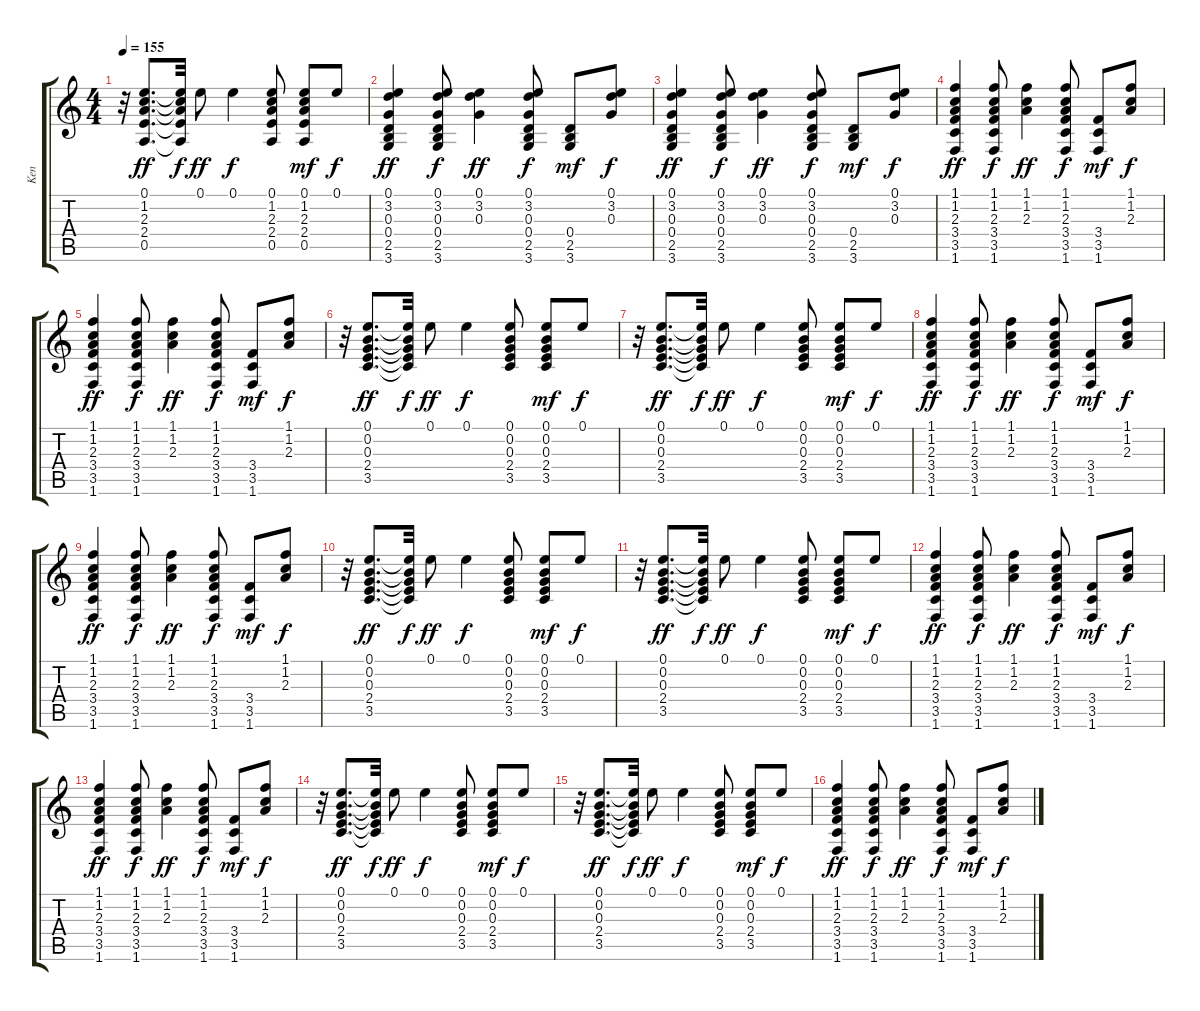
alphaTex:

\track ("Ken" "Ken") {instrument acousticguitarsteel}
\staff {score tabs}
\tuning (E4 B3 G3 D3 A2 E2) {hide}
\ts (4 4)
\tempo 155
\clef g2
\ks c
r.32{dy f} (0.1 1.2 2.3 2.4 0.5).8{d dy ff} (0.1{t} 1.2{t} 2.3{t} 2.4{t} 0.5{t}).32{dy f} 0.1.8{dy ff} 0.1.4{dy f} (0.1 1.2 2.3 2.4 0.5).8 (0.1 1.2 2.3 2.4 0.5).8{dy mf} 0.1.8{dy f} |
(0.1 3.2 0.3 0.4 2.5 3.6).4{dy ff} (0.1 3.2 0.3 0.4 2.5 3.6).8{dy f} (0.1 3.2 0.3).4{dy ff} (0.1 3.2 0.3 0.4 2.5 3.6).8{dy f} (0.4 2.5 3.6).8{dy mf} (0.1 3.2 0.3).8{dy f} |
(0.1 3.2 0.3 0.4 2.5 3.6).4{dy ff} (0.1 3.2 0.3 0.4 2.5 3.6).8{dy f} (0.1 3.2 0.3).4{dy ff} (0.1 3.2 0.3 0.4 2.5 3.6).8{dy f} (0.4 2.5 3.6).8{dy mf} (0.1 3.2 0.3).8{dy f} |
(1.1 1.2 2.3 3.4 3.5 1.6).4{dy ff} (1.1 1.2 2.3 3.4 3.5 1.6).8{dy f} (1.1 1.2 2.3).4{dy ff} (1.1 1.2 2.3 3.4 3.5 1.6).8{dy f} (3.4 3.5 1.6).8{dy mf} (1.1 1.2 2.3).8{dy f} |
(1.1 1.2 2.3 3.4 3.5 1.6).4{dy ff} (1.1 1.2 2.3 3.4 3.5 1.6).8{dy f} (1.1 1.2 2.3).4{dy ff} (1.1 1.2 2.3 3.4 3.5 1.6).8{dy f} (3.4 3.5 1.6).8{dy mf} (1.1 1.2 2.3).8{dy f} |
r.32 (0.1 0.2 0.3 2.4 3.5).8{d dy ff} (0.1{t} 0.2{t} 0.3{t} 2.4{t} 3.5{t}).32{dy f} 0.1.8{dy ff} 0.1.4{dy f} (0.1 0.2 0.3 2.4 3.5).8 (0.1 0.2 0.3 2.4 3.5).8{dy mf} 0.1.8{dy f} |
r.32 (0.1 0.2 0.3 2.4 3.5).8{d dy ff} (0.1{t} 0.2{t} 0.3{t} 2.4{t} 3.5{t}).32{dy f} 0.1.8{dy ff} 0.1.4{dy f} (0.1 0.2 0.3 2.4 3.5).8 (0.1 0.2 0.3 2.4 3.5).8{dy mf} 0.1.8{dy f} |
(1.1 1.2 2.3 3.4 3.5 1.6).4{dy ff} (1.1 1.2 2.3 3.4 3.5 1.6).8{dy f} (1.1 1.2 2.3).4{dy ff} (1.1 1.2 2.3 3.4 3.5 1.6).8{dy f} (3.4 3.5 1.6).8{dy mf} (1.1 1.2 2.3).8{dy f} |
(1.1 1.2 2.3 3.4 3.5 1.6).4{dy ff} (1.1 1.2 2.3 3.4 3.5 1.6).8{dy f} (1.1 1.2 2.3).4{dy ff} (1.1 1.2 2.3 3.4 3.5 1.6).8{dy f} (3.4 3.5 1.6).8{dy mf} (1.1 1.2 2.3).8{dy f} |
r.32 (0.1 0.2 0.3 2.4 3.5).8{d dy ff} (0.1{t} 0.2{t} 0.3{t} 2.4{t} 3.5{t}).32{dy f} 0.1.8{dy ff} 0.1.4{dy f} (0.1 0.2 0.3 2.4 3.5).8 (0.1 0.2 0.3 2.4 3.5).8{dy mf} 0.1.8{dy f} |
r.32 (0.1 0.2 0.3 2.4 3.5).8{d dy ff} (0.1{t} 0.2{t} 0.3{t} 2.4{t} 3.5{t}).32{dy f} 0.1.8{dy ff} 0.1.4{dy f} (0.1 0.2 0.3 2.4 3.5).8 (0.1 0.2 0.3 2.4 3.5).8{dy mf} 0.1.8{dy f} |
(1.1 1.2 2.3 3.4 3.5 1.6).4{dy ff} (1.1 1.2 2.3 3.4 3.5 1.6).8{dy f} (1.1 1.2 2.3).4{dy ff} (1.1 1.2 2.3 3.4 3.5 1.6).8{dy f} (3.4 3.5 1.6).8{dy mf} (1.1 1.2 2.3).8{dy f} |
(1.1 1.2 2.3 3.4 3.5 1.6).4{dy ff} (1.1 1.2 2.3 3.4 3.5 1.6).8{dy f} (1.1 1.2 2.3).4{dy ff} (1.1 1.2 2.3 3.4 3.5 1.6).8{dy f} (3.4 3.5 1.6).8{dy mf} (1.1 1.2 2.3).8{dy f} |
r.32 (0.1 0.2 0.3 2.4 3.5).8{d dy ff} (0.1{t} 0.2{t} 0.3{t} 2.4{t} 3.5{t}).32{dy f} 0.1.8{dy ff} 0.1.4{dy f} (0.1 0.2 0.3 2.4 3.5).8 (0.1 0.2 0.3 2.4 3.5).8{dy mf} 0.1.8{dy f} |
r.32 (0.1 0.2 0.3 2.4 3.5).8{d dy ff} (0.1{t} 0.2{t} 0.3{t} 2.4{t} 3.5{t}).32{dy f} 0.1.8{dy ff} 0.1.4{dy f} (0.1 0.2 0.3 2.4 3.5).8 (0.1 0.2 0.3 2.4 3.5).8{dy mf} 0.1.8{dy f} |
(1.1 1.2 2.3 3.4 3.5 1.6).4{dy ff} (1.1 1.2 2.3 3.4 3.5 1.6).8{dy f} (1.1 1.2 2.3).4{dy ff} (1.1 1.2 2.3 3.4 3.5 1.6).8{dy f} (3.4 3.5 1.6).8{dy mf} (1.1 1.2 2.3).8{dy f}
